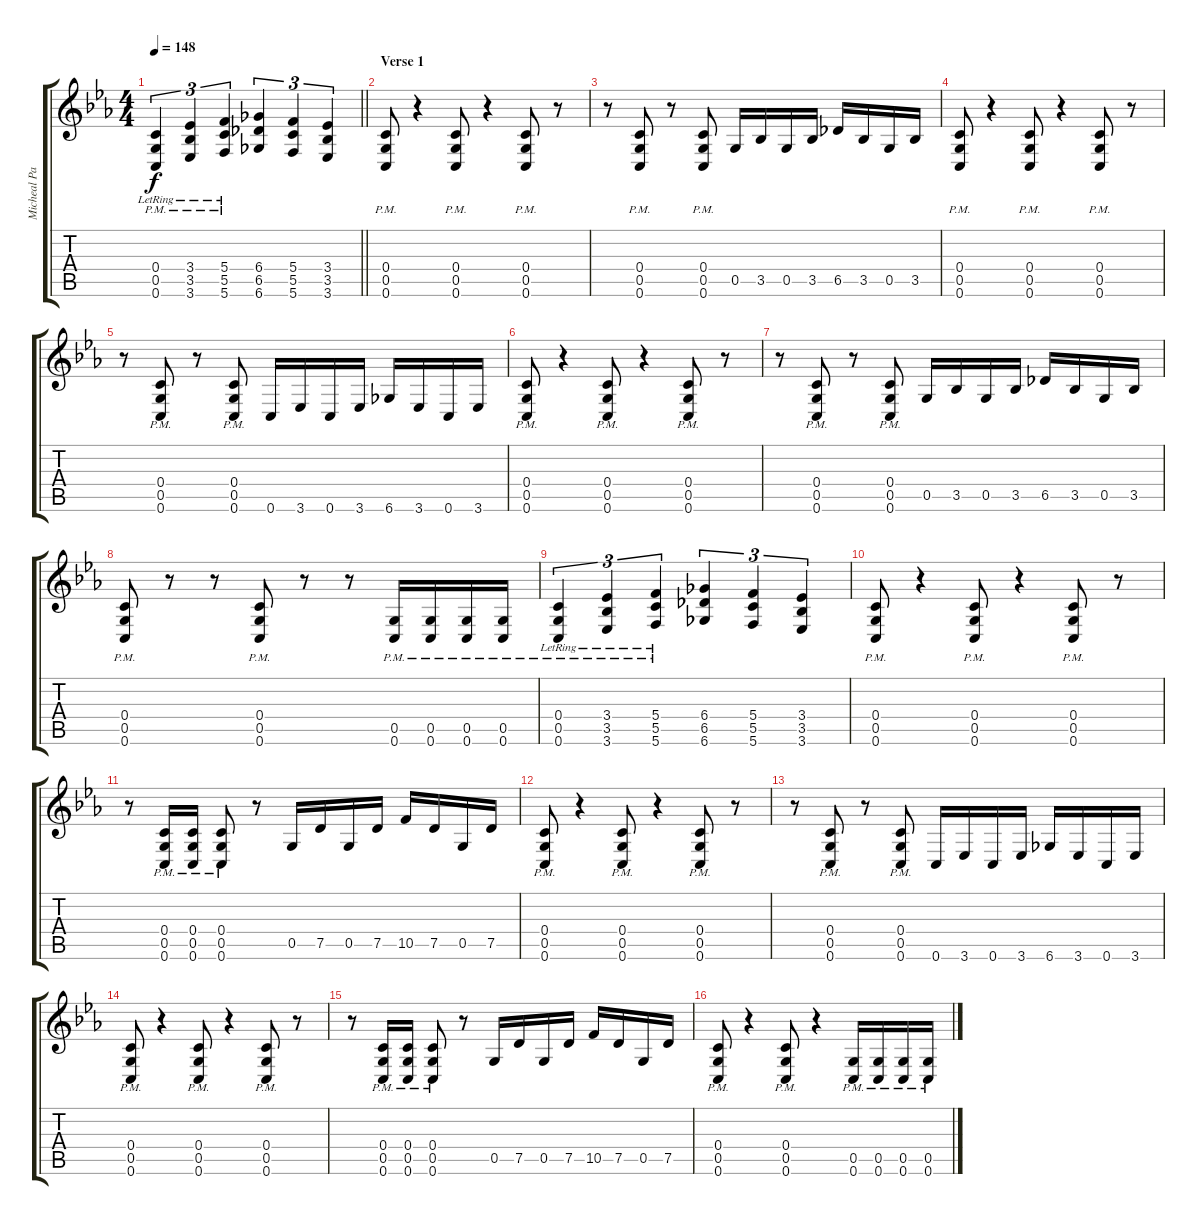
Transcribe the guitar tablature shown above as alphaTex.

\track ("Micheal Paget" "Micheal Pa") {instrument distortionguitar}
\staff {score tabs}
\tuning (D4 A3 F3 C3 G2 C2) {hide}
\ts (4 4)
\tempo 148
\clef g2
\barLineRight lightlight
\ks eb
(0.4{pm lr} 0.5{pm lr} 0.6{pm lr}).4{tu (3 2) dy f} (3.4{pm lr} 3.5{pm lr} 3.6{pm lr}).4{tu (3 2)} (5.4{pm lr} 5.5{pm lr} 5.6{pm lr}).4{tu (3 2)} (6.4 6.5 6.6).4{tu (3 2)} (5.4 5.5 5.6).4{tu (3 2)} (3.4 3.5 3.6).4{tu (3 2)} |
\section ("" "Verse 1")
(0.4{pm} 0.5{pm} 0.6{pm}).8 r.4 (0.4{pm} 0.5{pm} 0.6{pm}).8 r.4 (0.4{pm} 0.5{pm} 0.6{pm}).8 r.8 |
r.8 (0.4{pm} 0.5{pm} 0.6{pm}).8 r.8 (0.4{pm} 0.5{pm} 0.6{pm}).8 0.5.16 3.5.16 0.5.16 3.5.16 6.5.16 3.5.16 0.5.16 3.5.16 |
(0.4{pm} 0.5{pm} 0.6{pm}).8 r.4 (0.4{pm} 0.5{pm} 0.6{pm}).8 r.4 (0.4{pm} 0.5{pm} 0.6{pm}).8 r.8 |
r.8 (0.4{pm} 0.5{pm} 0.6{pm}).8 r.8 (0.4{pm} 0.5{pm} 0.6{pm}).8 0.6.16 3.6.16 0.6.16 3.6.16 6.6.16 3.6.16 0.6.16 3.6.16 |
(0.4{pm} 0.5{pm} 0.6{pm}).8 r.4 (0.4{pm} 0.5{pm} 0.6{pm}).8 r.4 (0.4{pm} 0.5{pm} 0.6{pm}).8 r.8 |
r.8 (0.4{pm} 0.5{pm} 0.6{pm}).8 r.8 (0.4{pm} 0.5{pm} 0.6{pm}).8 0.5.16 3.5.16 0.5.16 3.5.16 6.5.16 3.5.16 0.5.16 3.5.16 |
(0.4{pm} 0.5{pm} 0.6{pm}).8 r.8 r.8 (0.4{pm} 0.5{pm} 0.6{pm}).8 r.8 r.8 (0.5{pm} 0.6{pm}).16 (0.5{pm} 0.6{pm}).16 (0.5{pm} 0.6{pm}).16 (0.5{pm} 0.6{pm}).16 |
(0.4{pm lr} 0.5{pm lr} 0.6{pm lr}).4{tu (3 2)} (3.4{pm lr} 3.5{pm lr} 3.6{pm lr}).4{tu (3 2)} (5.4{pm lr} 5.5{pm lr} 5.6{pm lr}).4{tu (3 2)} (6.4 6.5 6.6).4{tu (3 2)} (5.4 5.5 5.6).4{tu (3 2)} (3.4 3.5 3.6).4{tu (3 2)} |
(0.4{pm} 0.5{pm} 0.6{pm}).8 r.4 (0.4{pm} 0.5{pm} 0.6{pm}).8 r.4 (0.4{pm} 0.5{pm} 0.6{pm}).8 r.8 |
r.8 (0.4{pm} 0.5{pm} 0.6{pm}).16 (0.4{pm} 0.5{pm} 0.6{pm}).16 (0.4{pm} 0.5{pm} 0.6{pm}).8 r.8 0.5.16 7.5.16 0.5.16 7.5.16 10.5.16 7.5.16 0.5.16 7.5.16 |
(0.4{pm} 0.5{pm} 0.6{pm}).8 r.4 (0.4{pm} 0.5{pm} 0.6{pm}).8 r.4 (0.4{pm} 0.5{pm} 0.6{pm}).8 r.8 |
r.8 (0.4{pm} 0.5{pm} 0.6{pm}).8 r.8 (0.4{pm} 0.5{pm} 0.6{pm}).8 0.6.16 3.6.16 0.6.16 3.6.16 6.6.16 3.6.16 0.6.16 3.6.16 |
(0.4{pm} 0.5{pm} 0.6{pm}).8 r.4 (0.4{pm} 0.5{pm} 0.6{pm}).8 r.4 (0.4{pm} 0.5{pm} 0.6{pm}).8 r.8 |
r.8 (0.4{pm} 0.5{pm} 0.6{pm}).16 (0.4{pm} 0.5{pm} 0.6{pm}).16 (0.4{pm} 0.5{pm} 0.6{pm}).8 r.8 0.5.16 7.5.16 0.5.16 7.5.16 10.5.16 7.5.16 0.5.16 7.5.16 |
(0.4{pm} 0.5{pm} 0.6{pm}).8 r.4 (0.4{pm} 0.5{pm} 0.6{pm}).8 r.4 (0.5{pm} 0.6{pm}).16 (0.5{pm} 0.6{pm}).16 (0.5{pm} 0.6{pm}).16 (0.5{pm} 0.6{pm}).16
